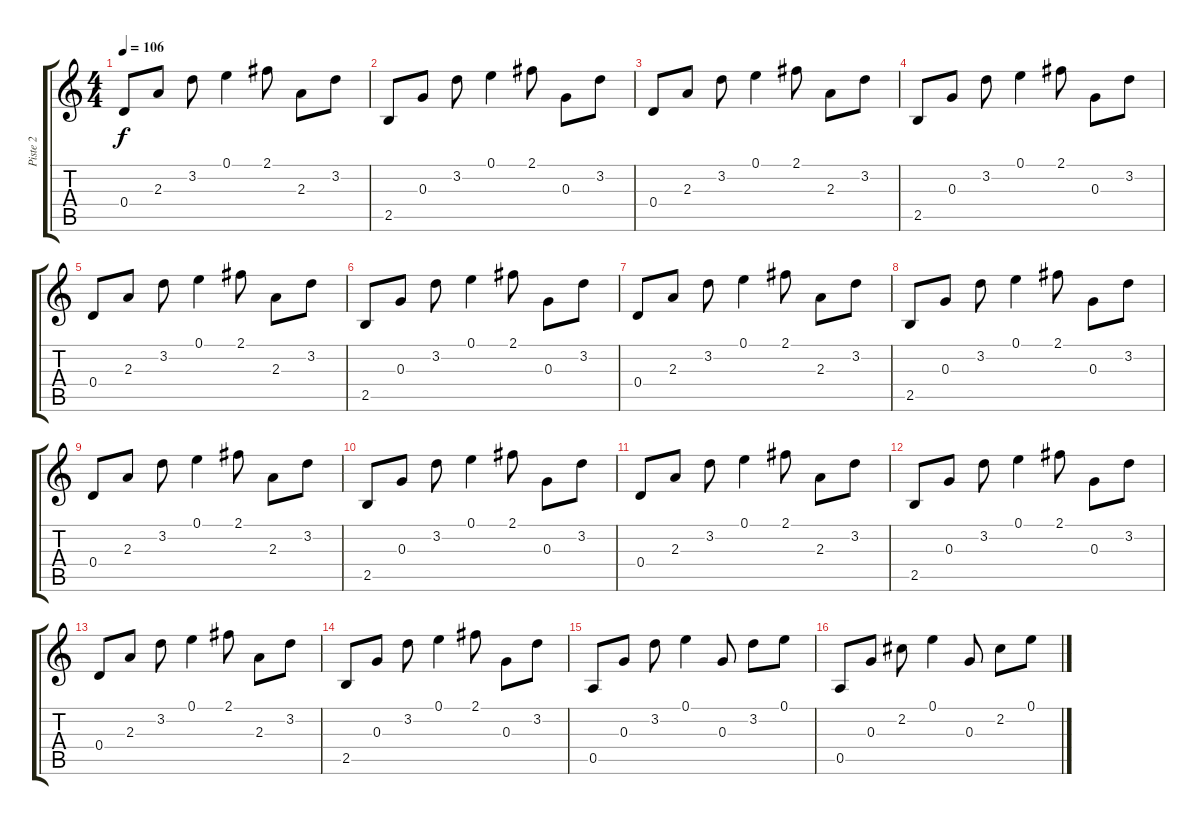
\track ("Piste 2" "Piste 2") {instrument acousticguitarnylon}
\staff {score tabs}
\tuning (E4 B3 G3 D3 A2 E2) {hide}
\ts (4 4)
\tempo 106
\clef g2
\ks c
0.4.8{dy f instrument acousticguitarnylon} 2.3.8 3.2.8 0.1.4 2.1.8 2.3.8 3.2.8 |
2.5.8 0.3.8 3.2.8 0.1.4 2.1.8 0.3.8 3.2.8 |
0.4.8 2.3.8 3.2.8 0.1.4 2.1.8 2.3.8 3.2.8 |
2.5.8 0.3.8 3.2.8 0.1.4 2.1.8 0.3.8 3.2.8 |
0.4.8 2.3.8 3.2.8 0.1.4 2.1.8 2.3.8 3.2.8 |
2.5.8 0.3.8 3.2.8 0.1.4 2.1.8 0.3.8 3.2.8 |
0.4.8 2.3.8 3.2.8 0.1.4 2.1.8 2.3.8 3.2.8 |
2.5.8 0.3.8 3.2.8 0.1.4 2.1.8 0.3.8 3.2.8 |
0.4.8 2.3.8 3.2.8 0.1.4 2.1.8 2.3.8 3.2.8 |
2.5.8 0.3.8 3.2.8 0.1.4 2.1.8 0.3.8 3.2.8 |
0.4.8 2.3.8 3.2.8 0.1.4 2.1.8 2.3.8 3.2.8 |
2.5.8 0.3.8 3.2.8 0.1.4 2.1.8 0.3.8 3.2.8 |
0.4.8 2.3.8 3.2.8 0.1.4 2.1.8 2.3.8 3.2.8 |
2.5.8 0.3.8 3.2.8 0.1.4 2.1.8 0.3.8 3.2.8 |
0.5.8 0.3.8 3.2.8 0.1.4 0.3.8 3.2.8 0.1.8 |
0.5.8 0.3.8 2.2.8 0.1.4 0.3.8 2.2.8 0.1.8
